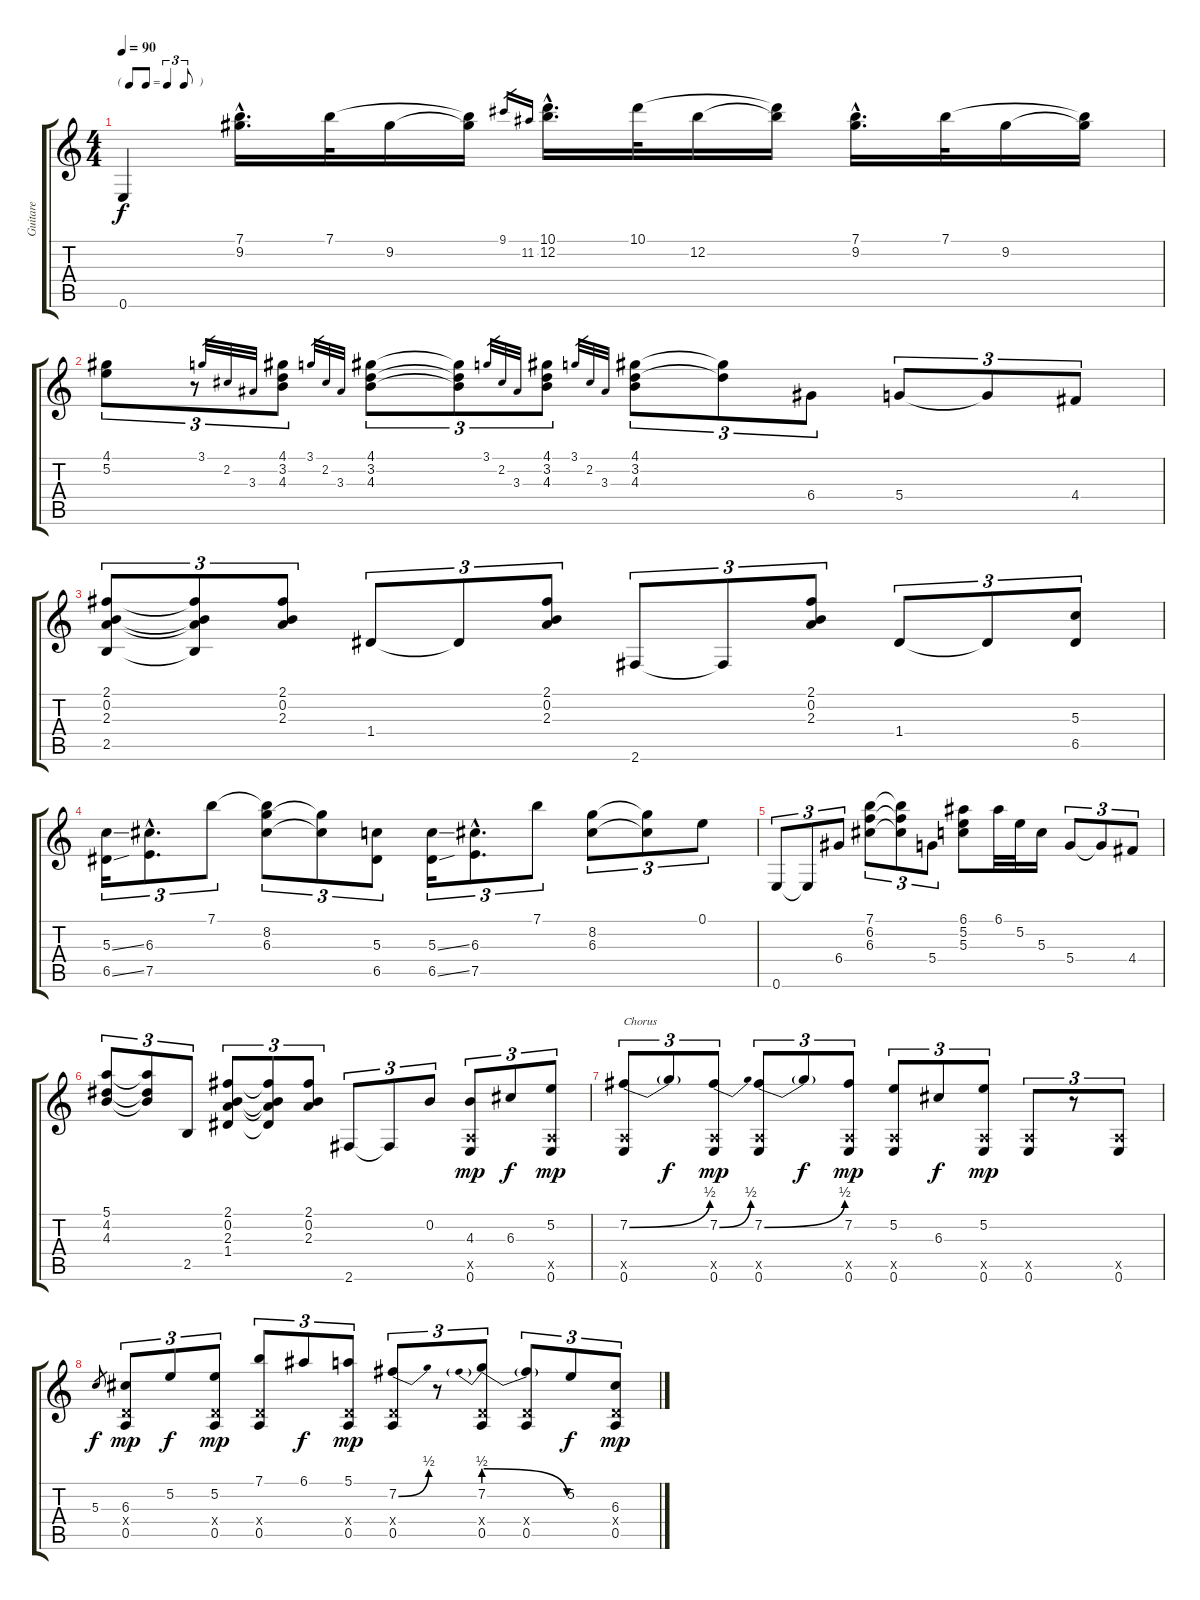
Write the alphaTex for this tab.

\track ("Guitare" "Guitare") {instrument acousticguitarsteel}
\staff {score tabs}
\tuning (E4 B3 G3 D3 A2 E2) {hide}
\ts (4 4)
\tf triplet8th
\tempo 90
\clef g2
\ks c
0.6.4{dy f} (7.1{hac} 9.2{hac}).16{d} 7.1.32 9.2.16 (7.1{t} 9.2{t}).16 9.1.16{gr} 11.2.16{gr} (10.1{hac} 12.2{hac}).16{d} 10.1.32 12.2.16 (10.1{t} 12.2{t}).16 (7.1{hac} 9.2{hac}).16{d} 7.1.32 9.2.16 (7.1{t} 9.2{t}).16 |
(4.1 5.2).8{tu (3 2)} r.8{tu (3 2)} 3.1.32{gr} 2.2.32{gr} 3.3.32{gr} (4.1 3.2 4.3).8{tu (3 2)} 3.1.32{gr} 2.2.32{gr} 3.3.32{gr} (4.1 3.2 4.3).8{tu (3 2)} (4.1{t} 3.2{t} 4.3{t}).8{tu (3 2)} 3.1.32{gr} 2.2.32{gr} 3.3.32{gr} (4.1 3.2 4.3).8{tu (3 2)} 3.1.32{gr} 2.2.32{gr} 3.3.32{gr} (4.1 3.2 4.3).8{tu (3 2)} (4.1{t} 3.2{t}).8{tu (3 2)} 6.4.8{tu (3 2)} 5.4.8{tu (3 2)} 5.4{t}.8{tu (3 2)} 4.4.8{tu (3 2)} |
(2.1 0.2 2.3 2.5).8{tu (3 2)} (2.1{t} 0.2{t} 2.3{t} 2.5{t}).8{tu (3 2)} (2.1 0.2 2.3).8{tu (3 2)} 1.4.8{tu (3 2)} 1.4{t}.8{tu (3 2)} (2.1 0.2 2.3).8{tu (3 2)} 2.6.8{tu (3 2)} 2.6{t}.8{tu (3 2)} (2.1 0.2 2.3).8{tu (3 2)} 1.4.8{tu (3 2)} 1.4{t}.8{tu (3 2)} (5.3 6.5).8{tu (3 2)} |
(5.3{ss} 6.5{ss}).16{tu (3 2)} (6.3{hac} 7.5{hac}).8{d tu (3 2)} 7.1.8{tu (3 2)} (7.1{t} 8.2 6.3).8{tu (3 2)} (8.2{t} 6.3{t}).8{tu (3 2)} (5.3 6.5).8{tu (3 2)} (5.3{ss} 6.5{ss}).16{tu (3 2)} (6.3{hac} 7.5{hac}).8{d tu (3 2)} 7.1.8{tu (3 2)} (8.2 6.3).8{tu (3 2)} (8.2{t} 6.3{t}).8{tu (3 2)} 0.1.8{tu (3 2)} |
0.6.8{tu (3 2)} 0.6{t}.8{tu (3 2)} 6.4.8{tu (3 2)} (7.1 6.2 6.3).8{tu (3 2)} (7.1{t} 6.2{t} 6.3{t}).8{tu (3 2)} 5.4.8{tu (3 2)} (6.1 5.2 5.3).8 6.1.32 5.2.32 5.3.16 5.4.8{tu (3 2)} 5.4{t}.8{tu (3 2)} 4.4.8{tu (3 2)} |
(5.1 4.2 4.3).8{tu (3 2)} (5.1{t} 4.2{t} 4.3{t}).8{tu (3 2)} 2.5.8{tu (3 2)} (2.1 0.2 2.3 1.4).8{tu (3 2)} (2.1{t} 0.2{t} 2.3{t} 1.4{t}).8{tu (3 2)} (2.1 0.2 2.3).8{tu (3 2)} 2.6.8{tu (3 2)} 2.6{t}.8{tu (3 2)} 0.2.8{tu (3 2)} (4.3 0.5{x} 0.6).8{tu (3 2) dy mp} 6.3.8{tu (3 2) dy f} (5.2 0.5{x} 0.6).8{tu (3 2) dy mp} |
(7.2{be (bend 0 0 60 2)} 0.5{x} 0.6).8{tu (3 2) txt "Chorus"} 7.2{t}.8{tu (3 2) dy f} (7.2{be (bend 0 0 60 2)} 0.5{x} 0.6).8{tu (3 2) dy mp} (7.2{be (bend 0 0 60 2)} 0.5{x} 0.6).8{tu (3 2)} 7.2{t}.8{tu (3 2) dy f} (7.2 0.5{x} 0.6).8{tu (3 2) dy mp} (5.2 0.5{x} 0.6).8{tu (3 2)} 6.3.8{tu (3 2) dy f} (5.2 0.5{x} 0.6).8{tu (3 2) dy mp} (0.5{x} 0.6).8{tu (3 2)} r.8{tu (3 2)} (0.5{x} 0.6).8{tu (3 2)} |
5.3.8{gr dy f} (6.3 0.4{x} 0.5).8{tu (3 2) dy mp} 5.2.8{tu (3 2) dy f} (5.2 0.4{x} 0.5).8{tu (3 2) dy mp} (7.1 0.4{x} 0.5).8{tu (3 2)} 6.1.8{tu (3 2) dy f} (5.1 0.4{x} 0.5).8{tu (3 2) dy mp} (7.2{be (bend 0 0 60 2)} 0.4{x} 0.5).8{tu (3 2)} r.8{tu (3 2)} (7.2{be (prebendrelease 0 2 60 0)} 0.4{x} 0.5).8{tu (3 2)} (7.2{t} 0.4{x} 0.5).8{tu (3 2)} 5.2.8{tu (3 2) dy f} (6.3 0.4{x} 0.5).8{tu (3 2) dy mp}
